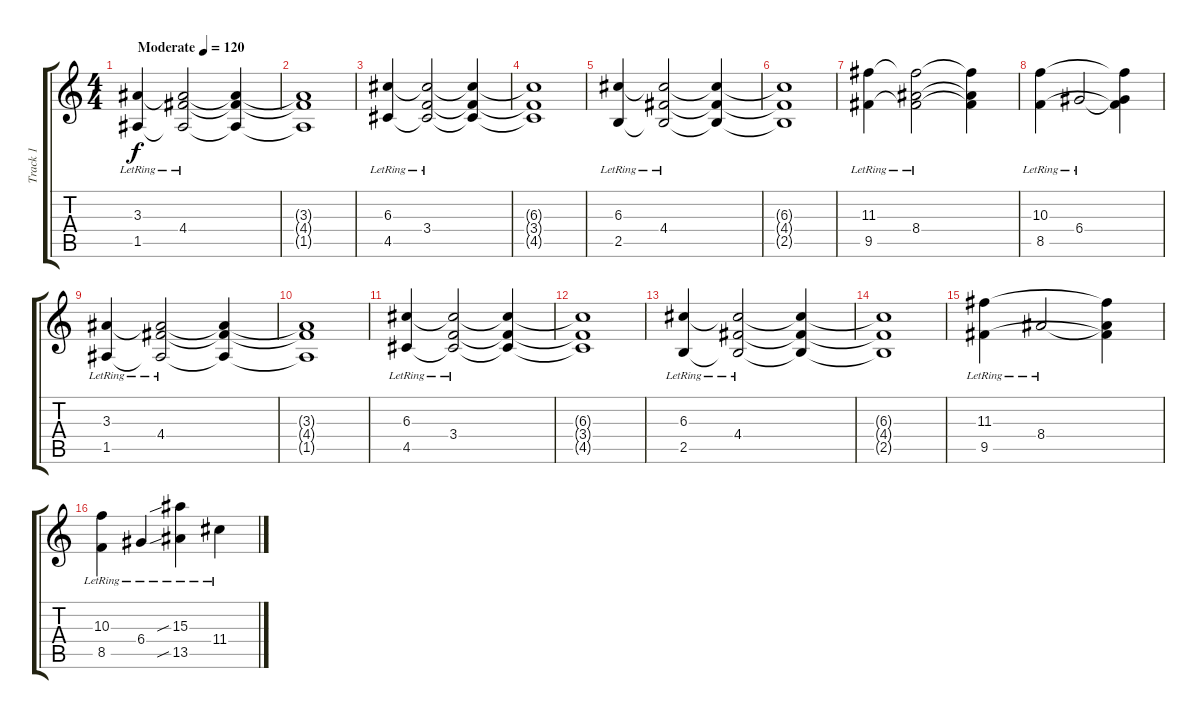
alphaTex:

\track ("Track 1" "Track 1") {instrument electricguitarclean}
\staff {score tabs}
\tuning (E4 B3 G3 D3 A2 E2) {hide}
\ts (4 4)
\tempo (120 "Moderate")
\clef g2
\ks c
(3.3{lr} 1.5{lr}).4{dy f instrument electricguitarclean} (3.3{t} 4.4{lr} 1.5{t}).2 (3.3{t} 4.4{t} 1.5{t}).4 |
(3.3{t} 4.4{t} 1.5{t}).1 |
(6.3{lr} 4.5{lr}).4 (6.3{t} 3.4{lr} 4.5{t}).2 (6.3{t} 3.4{t} 4.5{t}).4 |
(6.3{t} 3.4{t} 4.5{t}).1 |
(6.3{lr} 2.5{lr}).4 (6.3{t} 4.4{lr} 2.5{t}).2 (6.3{t} 4.4{t} 2.5{t}).4 |
(6.3{t} 4.4{t} 2.5{t}).1 |
(11.3{lr} 9.5{lr}).4 (11.3{t} 8.4{lr} 9.5{t}).2 (11.3{t} 8.4{t} 9.5{t}).4 |
(10.3{lr} 8.5{lr}).4 6.4{lr}.2 (10.3{t} 6.4{t} 8.5{t}).4 |
(3.3{lr} 1.5{lr}).4 (3.3{t} 4.4{lr} 1.5{t}).2 (3.3{t} 4.4{t} 1.5{t}).4 |
(3.3{t} 4.4{t} 1.5{t}).1 |
(6.3{lr} 4.5{lr}).4 (6.3{t} 3.4{lr} 4.5{t}).2 (6.3{t} 3.4{t} 4.5{t}).4 |
(6.3{t} 3.4{t} 4.5{t}).1 |
(6.3{lr} 2.5{lr}).4 (6.3{t} 4.4{lr} 2.5{t}).2 (6.3{t} 4.4{t} 2.5{t}).4 |
(6.3{t} 4.4{t} 2.5{t}).1 |
(11.3{lr} 9.5{lr}).4 8.4{lr}.2 (11.3{t} 8.4{t} 9.5{t}).4 |
(10.3{lr} 8.5{lr}).4 6.4{lr}.4 (15.3{sib lr} 13.5{sib lr}).4 11.4{lr}.4
